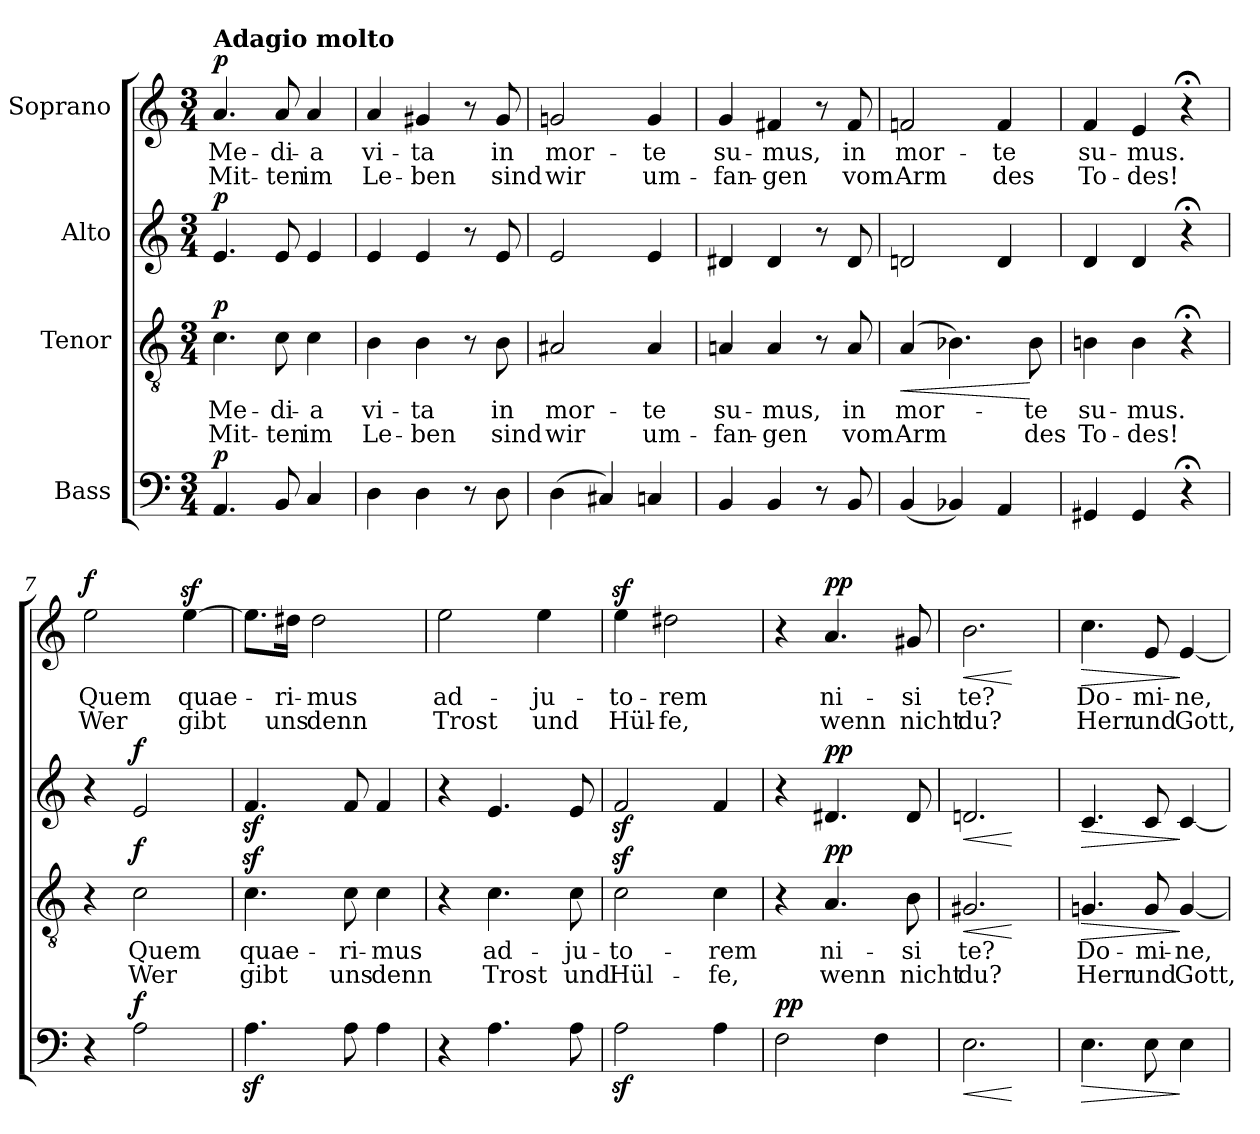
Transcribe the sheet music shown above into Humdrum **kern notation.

**kern	**dynam	**kern	**text	**text	**dynam	**kern	**dynam	**kern	**text	**text	**dynam
*part4	*part4	*part3	*part3	*part3	*part3	*part2	*part2	*part1	*part1	*part1	*part1
*staff4	*staff4	*staff3	*staff3	*staff3	*staff3	*staff2	*staff2	*staff1	*staff1	*staff1	*staff1
*I"Bass	*	*I"Tenor	*	*	*	*I"Alto	*	*I"Soprano	*	*	*
*clefF4	*	*clefGv2	*	*	*	*clefG2	*	*clefG2	*	*	*
*k[]	*	*k[]	*	*	*	*k[]	*	*k[]	*	*	*
*M3/4	*	*M3/4	*	*	*	*M3/4	*	*M3/4	*	*	*
*MM58	*	*MM58	*	*	*	*MM58	*	*MM58	*	*	*
=1	=1	=1	=1	=1	=1	=1	=1	=1	=1	=1	=1
!	!	!	!	!	!	!	!	!LO:TX:a:B:t=Adagio molto	!	!	!
!	!LO:DY:a	!	!	!	!LO:DY:a	!	!LO:DY:a	!	!	!	!LO:DY:a
4.AA/	p	4.c\	Me-	Mit-	p	4.e/	p	4.a/	Me-	Mit-	p
8BB/	.	8c\	-di-	-ten	.	8e/	.	8a/	-di-	-ten	.
4C/	.	4c\	-a	im	.	4e/	.	4a/	-a	im	.
=2	=2	=2	=2	=2	=2	=2	=2	=2	=2	=2	=2
4D\	.	4B\	vi-	Le-	.	4e/	.	4a/	vi-	Le-	.
4D\	.	4B\	-ta	-ben	.	4e/	.	4g#X/	-ta	-ben	.
8r	.	8r	.	.	.	8r	.	8r	.	.	.
8D\	.	8B\	in	sind	.	8e/	.	8g#/	in	sind	.
=3	=3	=3	=3	=3	=3	=3	=3	=3	=3	=3	=3
(4D\	.	2A#X/	mor-	wir	.	2e/	.	2gn/	mor-	wir	.
4C#X/)	.	.	.	.	.	.	.	.	.	.	.
4Cn/	.	4A#/	-te	um-	.	4e/	.	4g/	-te	um-	.
=4	=4	=4	=4	=4	=4	=4	=4	=4	=4	=4	=4
4BB/	.	4An/	su-	-fan-	.	4d#X/	.	4g/	su-	-fan-	.
4BB/	.	4A/	-mus,	-gen	.	4d#/	.	4f#X/	-mus,	-gen	.
8r	.	8r	.	.	.	8r	.	8r	.	.	.
8BB/	.	8A/	in	vom	.	8d#/	.	8f#/	in	vom	.
=5	=5	=5	=5	=5	=5	=5	=5	=5	=5	=5	=5
!	!	!	!	!	!LO:HP:b	!	!	!	!	!	!
(4BB/	.	(4A/	mor-	Arm	<	2dn/	.	2fn/	mor-	Arm	.
4BB-X/)	.	4.B-X\)	.	.	.	.	.	.	.	.	.
4AA/	.	.	.	.	.	4d/	.	4f/	-te	des	.
.	.	8B-\	-te	des	[	.	.	.	.	.	.
=6	=6	=6	=6	=6	=6	=6	=6	=6	=6	=6	=6
4GG#X/	.	4Bn\	su-	To-	.	4d/	.	4f/	su-	To-	.
4GG#/	.	4B\	-mus.	-des!	.	4d/	.	4e/	-mus.	-des!	.
4r;<	.	4r;<	.	.	.	4r;<	.	4r;<	.	.	.
!!LO:LB:g=z
=7	=7	=7	=7	=7	=7	=7	=7	=7	=7	=7	=7
!	!	!	!	!	!	!	!	!	!	!	!LO:DY:a
4r	.	4r	.	.	.	4r	.	2ee\	Quem	Wer	f
!	!LO:DY:a	!	!	!	!LO:DY:a	!	!LO:DY:a	!	!	!	!
2A\	f	2c\	Quem	Wer	f	2e/	f	.	.	.	.
.	.	.	.	.	.	.	.	[4eez>\	quae-	gibt	.
=8	=8	=8	=8	=8	=8	=8	=8	=8	=8	=8	=8
4.Az>\	.	4.cz>\	quae-	gibt	.	4.fz>/	.	8.ee\L]	.	.	.
.	.	.	.	.	.	.	.	16dd#X\Jk	-ri-	uns	.
.	.	.	.	.	.	.	.	2dd#\	-mus	denn	.
8A\	.	8c\	-ri-	uns	.	8f/	.	.	.	.	.
4A\	.	4c\	-mus	denn	.	4f/	.	.	.	.	.
=9	=9	=9	=9	=9	=9	=9	=9	=9	=9	=9	=9
4r	.	4r	.	.	.	4r	.	2ee\	ad-	Trost	.
4.A\	.	4.c\	ad-	Trost	.	4.e/	.	.	.	.	.
.	.	.	.	.	.	.	.	4ee\	-ju-	und	.
8A\	.	8c\	-ju-	und	.	8e/	.	.	.	.	.
=10	=10	=10	=10	=10	=10	=10	=10	=10	=10	=10	=10
2Az>\	.	2cz>\	-to-	Hül-	.	2fz>/	.	4eez>\	-to-	Hül-	.
.	.	.	.	.	.	.	.	2dd#X\	-rem	-fe,	.
4A\	.	4c\	-rem	-fe,	.	4f/	.	.	.	.	.
=11	=11	=11	=11	=11	=11	=11	=11	=11	=11	=11	=11
!	!LO:DY:a	!	!	!	!	!	!	!	!	!	!
2F\	pp	4r	.	.	.	4r	.	4r	.	.	.
!	!	!	!	!	!LO:DY:a	!	!LO:DY:a	!	!	!	!LO:DY:a
.	.	4.A/	ni-	wenn	pp	4.d#X/	pp	4.a/	ni-	wenn	pp
4F\	.	.	.	.	.	.	.	.	.	.	.
.	.	8B\	-si	nicht	.	8d#/	.	8g#X/	-si	nicht	.
=12	=12	=12	=12	=12	=12	=12	=12	=12	=12	=12	=12
!	!LO:HP:b	!	!	!	!LO:HP:b	!	!LO:HP:b	!	!	!	!LO:HP:b
2.E\	<	2.G#X/	te?	du?	<	2.dn/	<	2.b\	te?	du?	<
.	[	.	.	.	[	.	[	.	.	.	[
=13	=13	=13	=13	=13	=13	=13	=13	=13	=13	=13	=13
!	!LO:HP:b	!	!	!	!LO:HP:b	!	!LO:HP:b	!	!	!	!LO:HP:b
4.E\	>	4.Gn/	Do-	Herr	>	4.c/	>	4.cc\	Do-	Herr	>
8E\	.	8G/	-mi-	und	.	8c/	.	8e/	-mi-	und	.
4E\	]	[4G/	-ne,	Gott,	]	[4c/	]	[4e/	-ne,	Gott,	]
=	=	=	=	=	=	=	=	=	=	=	=
*-	*-	*-	*-	*-	*-	*-	*-	*-	*-	*-	*-
